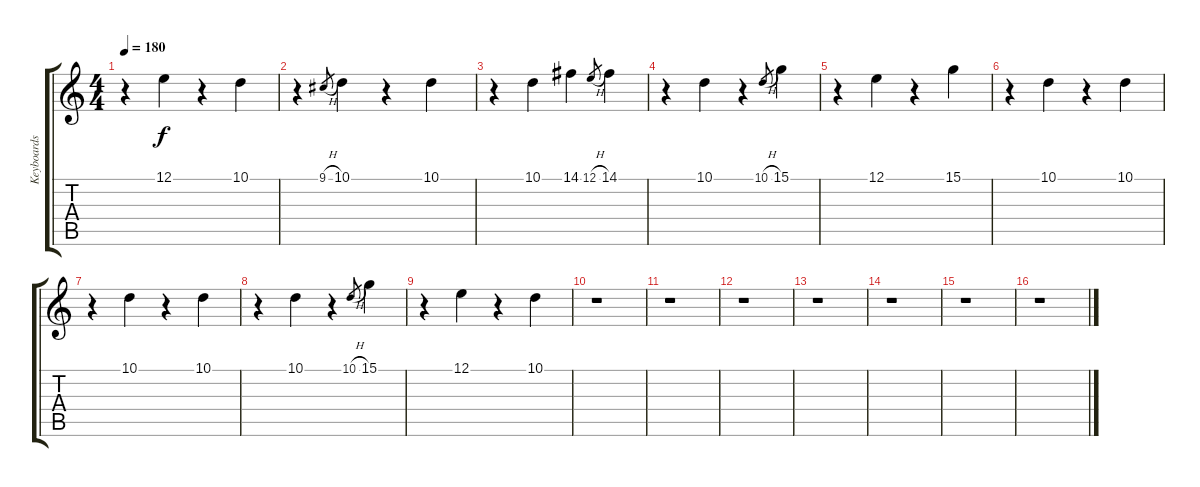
\track ("Keyboards" "Keyboards") {instrument pizzicatostrings}
\staff {score tabs}
\tuning (E4 B3 G3 D3 A2 E2) {hide}
\ts (4 4)
\tempo 180
\clef g2
\ks c
r.4{dy f} 12.1.4 r.4 10.1.4 |
r.4 9.1{h}.8{gr} 10.1.4 r.4 10.1.4 |
r.4 10.1.4 14.1.4 12.1{h}.8{gr} 14.1.4 |
r.4 10.1.4 r.4 10.1{h}.8{gr} 15.1.4 |
r.4 12.1.4 r.4 15.1.4 |
r.4 10.1.4 r.4 10.1.4 |
r.4 10.1.4 r.4 10.1.4 |
r.4 10.1.4 r.4 10.1{h}.8{gr} 15.1.4 |
r.4 12.1.4 r.4 10.1.4 |
r.1 |
r.1 |
r.1 |
r.1 |
r.1 |
r.1 |
r.1
